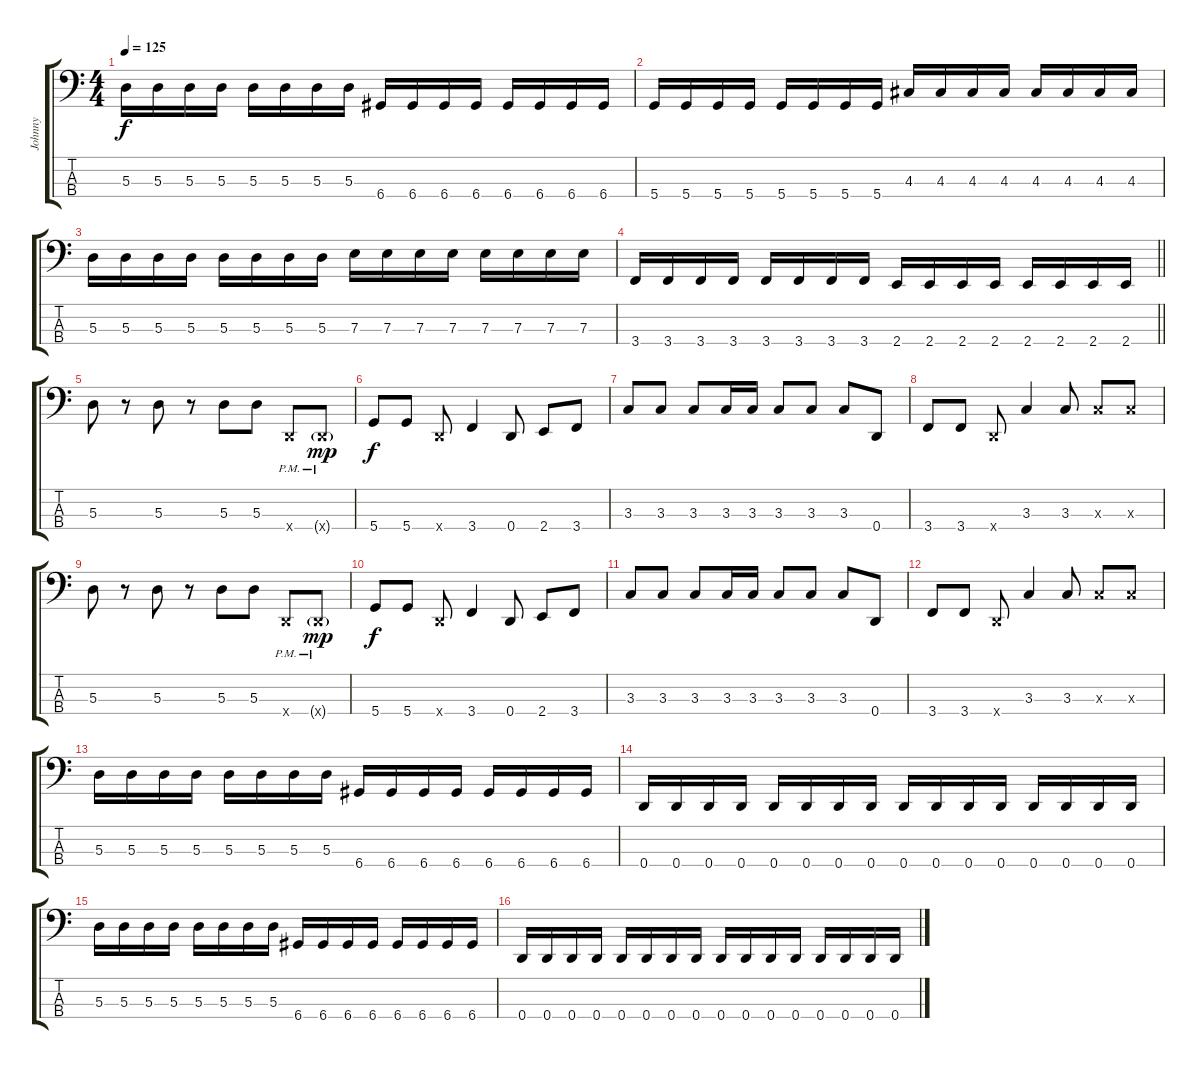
\track ("Johnny" "Johnny") {instrument electricbassfinger}
\staff {score tabs}
\tuning (G2 D2 A1 D1) {hide}
\ts (4 4)
\tempo 125
\clef f4
\ks c
5.3.16{dy f} 5.3.16 5.3.16 5.3.16 5.3.16 5.3.16 5.3.16 5.3.16 6.4.16 6.4.16 6.4.16 6.4.16 6.4.16 6.4.16 6.4.16 6.4.16 |
5.4.16 5.4.16 5.4.16 5.4.16 5.4.16 5.4.16 5.4.16 5.4.16 4.3.16 4.3.16 4.3.16 4.3.16 4.3.16 4.3.16 4.3.16 4.3.16 |
5.3.16 5.3.16 5.3.16 5.3.16 5.3.16 5.3.16 5.3.16 5.3.16 7.3.16 7.3.16 7.3.16 7.3.16 7.3.16 7.3.16 7.3.16 7.3.16 |
\barLineRight lightlight
3.4.16 3.4.16 3.4.16 3.4.16 3.4.16 3.4.16 3.4.16 3.4.16 2.4.16 2.4.16 2.4.16 2.4.16 2.4.16 2.4.16 2.4.16 2.4.16 |
5.3.8 r.8 5.3.8 r.8 5.3.8 5.3.8 0.4{pm x}.8 0.4{g pm x}.8{dy mp} |
5.4.8{dy f} 5.4.8 0.4{x}.8 3.4.4 0.4.8 2.4.8 3.4.8 |
3.3.8 3.3.8 3.3.8 3.3.16 3.3.16 3.3.8 3.3.8 3.3.8 0.4.8 |
3.4.8 3.4.8 0.4{x}.8 3.3.4 3.3.8 3.3{x}.8 3.3{x}.8 |
5.3.8 r.8 5.3.8 r.8 5.3.8 5.3.8 0.4{pm x}.8 0.4{g pm x}.8{dy mp} |
5.4.8{dy f} 5.4.8 0.4{x}.8 3.4.4 0.4.8 2.4.8 3.4.8 |
3.3.8 3.3.8 3.3.8 3.3.16 3.3.16 3.3.8 3.3.8 3.3.8 0.4.8 |
3.4.8 3.4.8 0.4{x}.8 3.3.4 3.3.8 3.3{x}.8 3.3{x}.8 |
5.3.16 5.3.16 5.3.16 5.3.16 5.3.16 5.3.16 5.3.16 5.3.16 6.4.16 6.4.16 6.4.16 6.4.16 6.4.16 6.4.16 6.4.16 6.4.16 |
0.4.16 0.4.16 0.4.16 0.4.16 0.4.16 0.4.16 0.4.16 0.4.16 0.4.16 0.4.16 0.4.16 0.4.16 0.4.16 0.4.16 0.4.16 0.4.16 |
5.3.16 5.3.16 5.3.16 5.3.16 5.3.16 5.3.16 5.3.16 5.3.16 6.4.16 6.4.16 6.4.16 6.4.16 6.4.16 6.4.16 6.4.16 6.4.16 |
0.4.16 0.4.16 0.4.16 0.4.16 0.4.16 0.4.16 0.4.16 0.4.16 0.4.16 0.4.16 0.4.16 0.4.16 0.4.16 0.4.16 0.4.16 0.4.16
